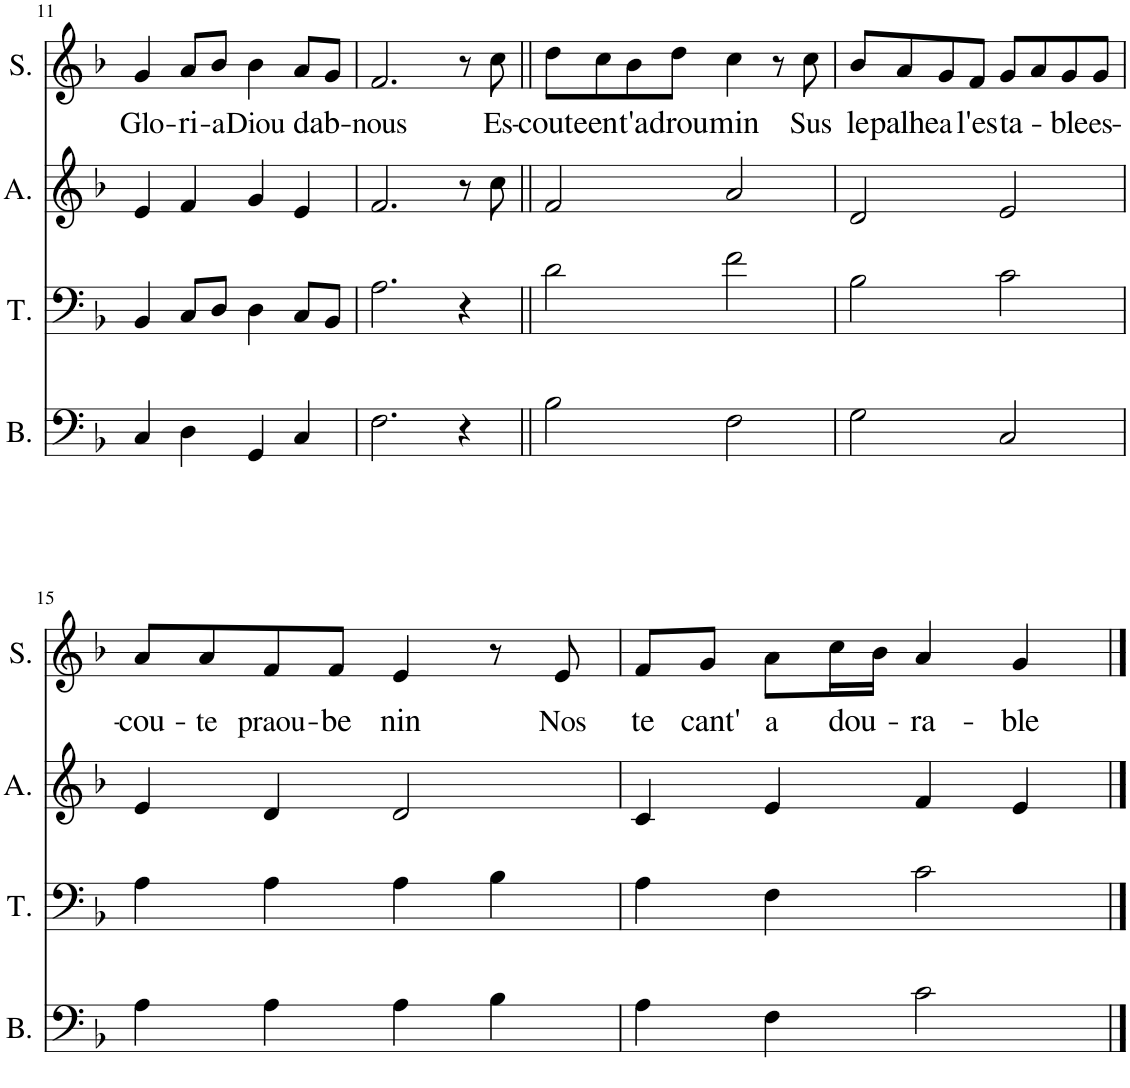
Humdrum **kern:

**kern	**kern	**kern	**kern	**text
*part4	*part3	*part2	*part1	*part1
*staff4	*staff3	*staff2	*staff1	*staff1
*I"Bass	*I"Tenor	*I"Alto	*I"Soprano	*
*I'B.	*I'T.	*I'A.	*I'S.	*
!!LO:PB:g=z
*clefF4	*clefF4	*clefG2	*clefG2	*
*k[b-]	*k[b-]	*k[b-]	*k[b-]	*
*M4/4	*M4/4	*M4/4	*M4/4	*
*met(c)	*met(c)	*met(c)	*met(c)	*
=11	=11	=11	=11	=11
!	!	!	!	!LO:LY:b
4C/	4BB-/	4e/	4g/	Glo-
!	!	!	!	!LO:LY:b
4D\	8C/L	4f/	8a/L	-ri-
!	!	!	!	!LO:LY:b
.	8D/J	.	8b-/J	-a
!	!	!	!	!LO:LY:b
4GG/	4D\	4g/	4b-\	Diou
!	!	!	!	!LO:LY:b
4C/	8C/L	4e/	8a/L	dab-
.	8BB-/J	.	8g/J	.
=12	=12	=12	=12	=12
!	!	!	!	!LO:LY:b
2.F\	2.A\	2.f/	2.f/	-nous
4r	4r	8r	8r	.
!	!	!	!	!LO:LY:b
.	.	8cc\	8cc\	Es-
=13||	=13||	=13||	=13||	=13||
!	!	!	!	!LO:LY:b
2B-\	2d\	2f/	8dd\L	-coute
!	!	!	!	!LO:LY:b
.	.	.	8cc\	en
!	!	!	!	!LO:LY:b
.	.	.	8b-\	t'a-
!	!	!	!	!LO:LY:b
.	.	.	8dd\J	-drou-
!	!	!	!	!LO:LY:b
2F\	2f\	2a/	4cc\	-min
.	.	.	8r	.
!	!	!	!	!LO:LY:b
.	.	.	8cc\	Sus
=14	=14	=14	=14	=14
!	!	!	!	!LO:LY:b
2G\	2B-\	2d/	8b-/L	le
!	!	!	!	!LO:LY:b
.	.	.	8a/	palhe
!	!	!	!	!LO:LY:b
.	.	.	8g/	a
!	!	!	!	!LO:LY:b
.	.	.	8f/J	l'es-
!	!	!	!	!LO:LY:b
2C/	2c\	2e/	8g/L	-ta-
.	.	.	8a/	.
!	!	!	!	!LO:LY:b
.	.	.	8g/	-ble
!	!	!	!	!LO:LY:b
.	.	.	8g/J	es-
!!LO:LB:g=z
=15	=15	=15	=15	=15
!	!	!	!	!LO:LY:b
4A\	4A\	4e/	8a/L	-cou-
!	!	!	!	!LO:LY:b
.	.	.	8a/	-te
!	!	!	!	!LO:LY:b
4A\	4A\	4d/	8f/	praou-
!	!	!	!	!LO:LY:b
.	.	.	8f/J	-be
!	!	!	!	!LO:LY:b
4A\	4A\	2d/	4e/	nin
4B-\	4B-\	.	8r	.
!	!	!	!	!LO:LY:b
.	.	.	8e/	Nos
=16	=16	=16	=16	=16
!	!	!	!	!LO:LY:b
4A\	4A\	4c/	8f/L	te
!	!	!	!	!LO:LY:b
.	.	.	8g/J	cant'
!	!	!	!	!LO:LY:b
4F\	4F\	4e/	8a\L	a
!	!	!	!	!LO:LY:b
.	.	.	16cc\L	dou-
.	.	.	16b-\JJ	.
!	!	!	!	!LO:LY:b
2c\	2c\	4f/	4a/	-ra-
!	!	!	!	!LO:LY:b
.	.	4e/	4g/	-ble
==	==	==	==	==
*-	*-	*-	*-	*-
